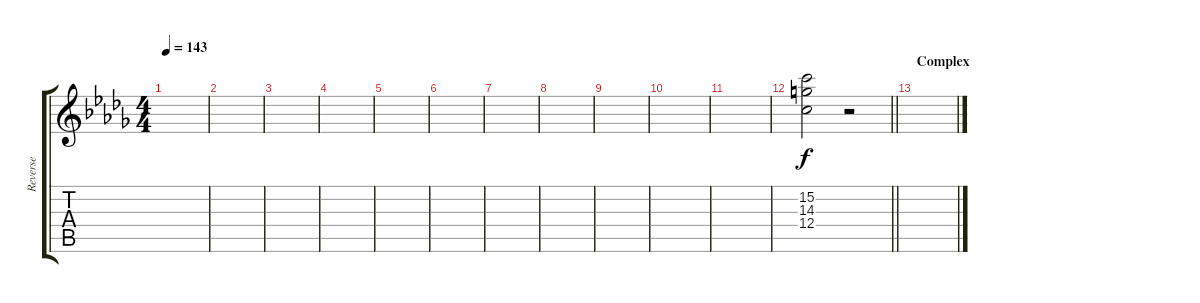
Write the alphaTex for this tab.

\track ("Reverse" "Reverse") {instrument electricguitarjazz}
\staff {score tabs}
\tuning (D4 A3 F3 C3 G2 D2) {hide}
\ts (4 4)
\tempo 143
\clef g2
\ks db
|
|
|
|
|
|
|
|
|
|
|
\barLineRight lightlight
(15.2 14.3 12.4).2{instrument reversecymbal} r.2{instrument electricguitarjazz} |
\section ("" "Complex")
